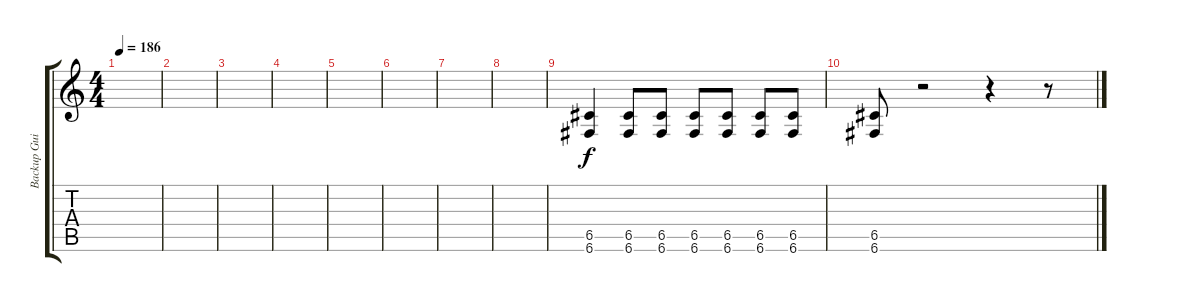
\track ("Backup Guitar" "Backup Gui") {mute instrument distortionguitar}
\staff {score tabs}
\tuning (D4 A3 F3 C3 G2 C2) {hide}
\ts (4 4)
\tempo 186
\clef g2
\ks c
|
|
|
|
|
|
|
|
(6.5 6.6).4 (6.5 6.6).8 (6.5 6.6).8 (6.5 6.6).8 (6.5 6.6).8 (6.5 6.6).8 (6.5 6.6).8 |
(6.5 6.6).8 r.2 r.4 r.8
